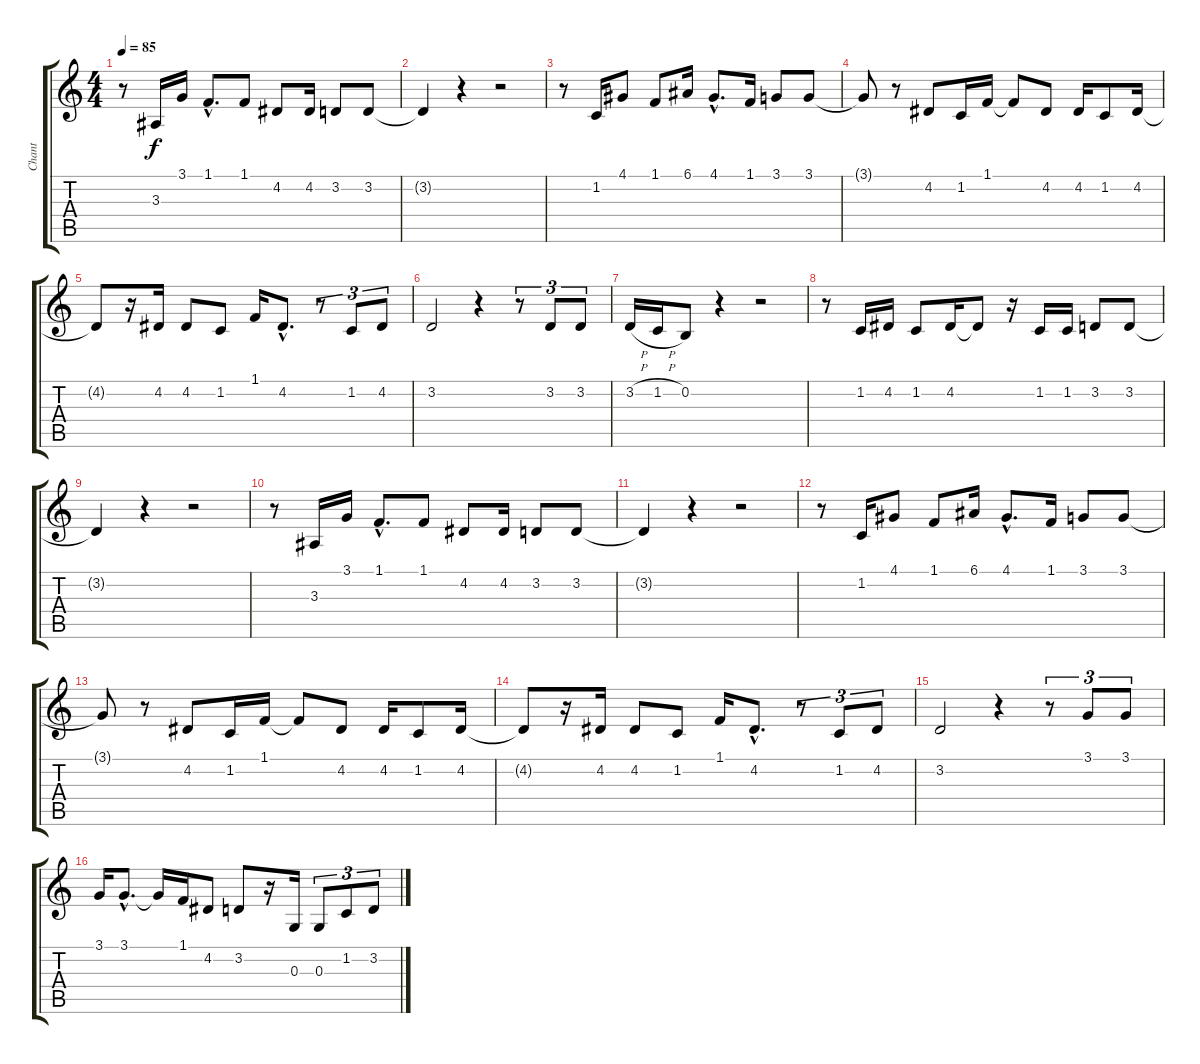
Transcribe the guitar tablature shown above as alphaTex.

\track ("Chant" "Chant") {instrument altosax}
\staff {score tabs}
\tuning (E4 B3 G3 D3 A2 E2) {hide}
\ts (4 4)
\tempo 85
\clef g2
\ks c
r.8{dy f} 3.3.16 3.1.16 1.1{hac}.8{d} 1.1.8 4.2.8 4.2.16 3.2.8 3.2.8 |
3.2{t}.4 r.4 r.2 |
r.8 1.2.16 4.1.8 1.1.8 6.1.16 4.1{hac}.8{d} 1.1.16 3.1.8 3.1.8 |
3.1{t}.8 r.8 4.2.8 1.2.16 1.1.16 1.1{t}.8 4.2.8 4.2.16 1.2.8 4.2.16 |
4.2{t}.8 r.16 4.2.16 4.2.8 1.2.8 1.1.16 4.2{hac}.8{d} r.8{tu (3 2)} 1.2.8{tu (3 2)} 4.2.8{tu (3 2)} |
3.2.2 r.4 r.8{tu (3 2)} 3.2.8{tu (3 2)} 3.2.8{tu (3 2)} |
3.2{h}.16 1.2{h}.16 0.2.8 r.4 r.2 |
r.8 1.2.16 4.2.16 1.2.8 4.2.16 4.2{t}.8 r.16 1.2.16 1.2.16 3.2.8 3.2.8 |
3.2{t}.4 r.4 r.2 |
r.8 3.3.16 3.1.16 1.1{hac}.8{d} 1.1.8 4.2.8 4.2.16 3.2.8 3.2.8 |
3.2{t}.4 r.4 r.2 |
r.8 1.2.16 4.1.8 1.1.8 6.1.16 4.1{hac}.8{d} 1.1.16 3.1.8 3.1.8 |
3.1{t}.8 r.8 4.2.8 1.2.16 1.1.16 1.1{t}.8 4.2.8 4.2.16 1.2.8 4.2.16 |
4.2{t}.8 r.16 4.2.16 4.2.8 1.2.8 1.1.16 4.2{hac}.8{d} r.8{tu (3 2)} 1.2.8{tu (3 2)} 4.2.8{tu (3 2)} |
3.2.2 r.4 r.8{tu (3 2)} 3.1.8{tu (3 2)} 3.1.8{tu (3 2)} |
3.1.16 3.1{hac}.8{d} 3.1{t}.16 1.1.16 4.2.8 3.2.8 r.16 0.3.16 0.3.8{tu (3 2)} 1.2.8{tu (3 2)} 3.2.8{tu (3 2)}
